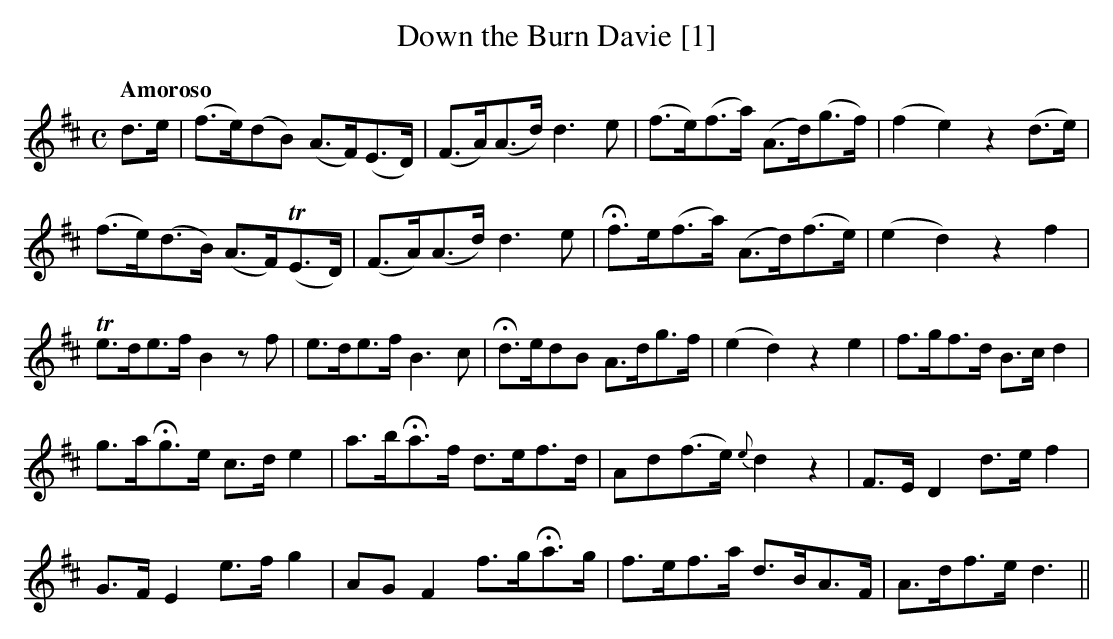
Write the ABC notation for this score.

X:1
T:Down the Burn Davie [1]
M:C
L:1/8
Q:"Amoroso"
K:D
d>e|(f>e)(dB) (A>F)(E>D)|(F>A)(A>d) d3e|(f>e)(f>a) (A>d)(g>f)|(f2e2) z2(d>e)|
(f>e)(d>B) (A>F)T(E>D)|(F>A)(A>d) d3e|!fermata!f>e(f>a) (A>d)(f>e)|(e2d2) z2f2|
Te>de>f B2 zf|e>de>f B3c|!fermata!d>edB A>dg>f|(e2d2) z2 e2|f>gf>d B>c d2|
g>a!fermata!g>e c>d e2|a>b!fermata!a>f d>ef>d|Ad(f>e) {e}d2 z2|F>E D2 d>e f2|
G>F E2 e>f g2|AG F2 f>g!fermata!a>g|f>ef>a d>BA>F|A>df>e d3||
